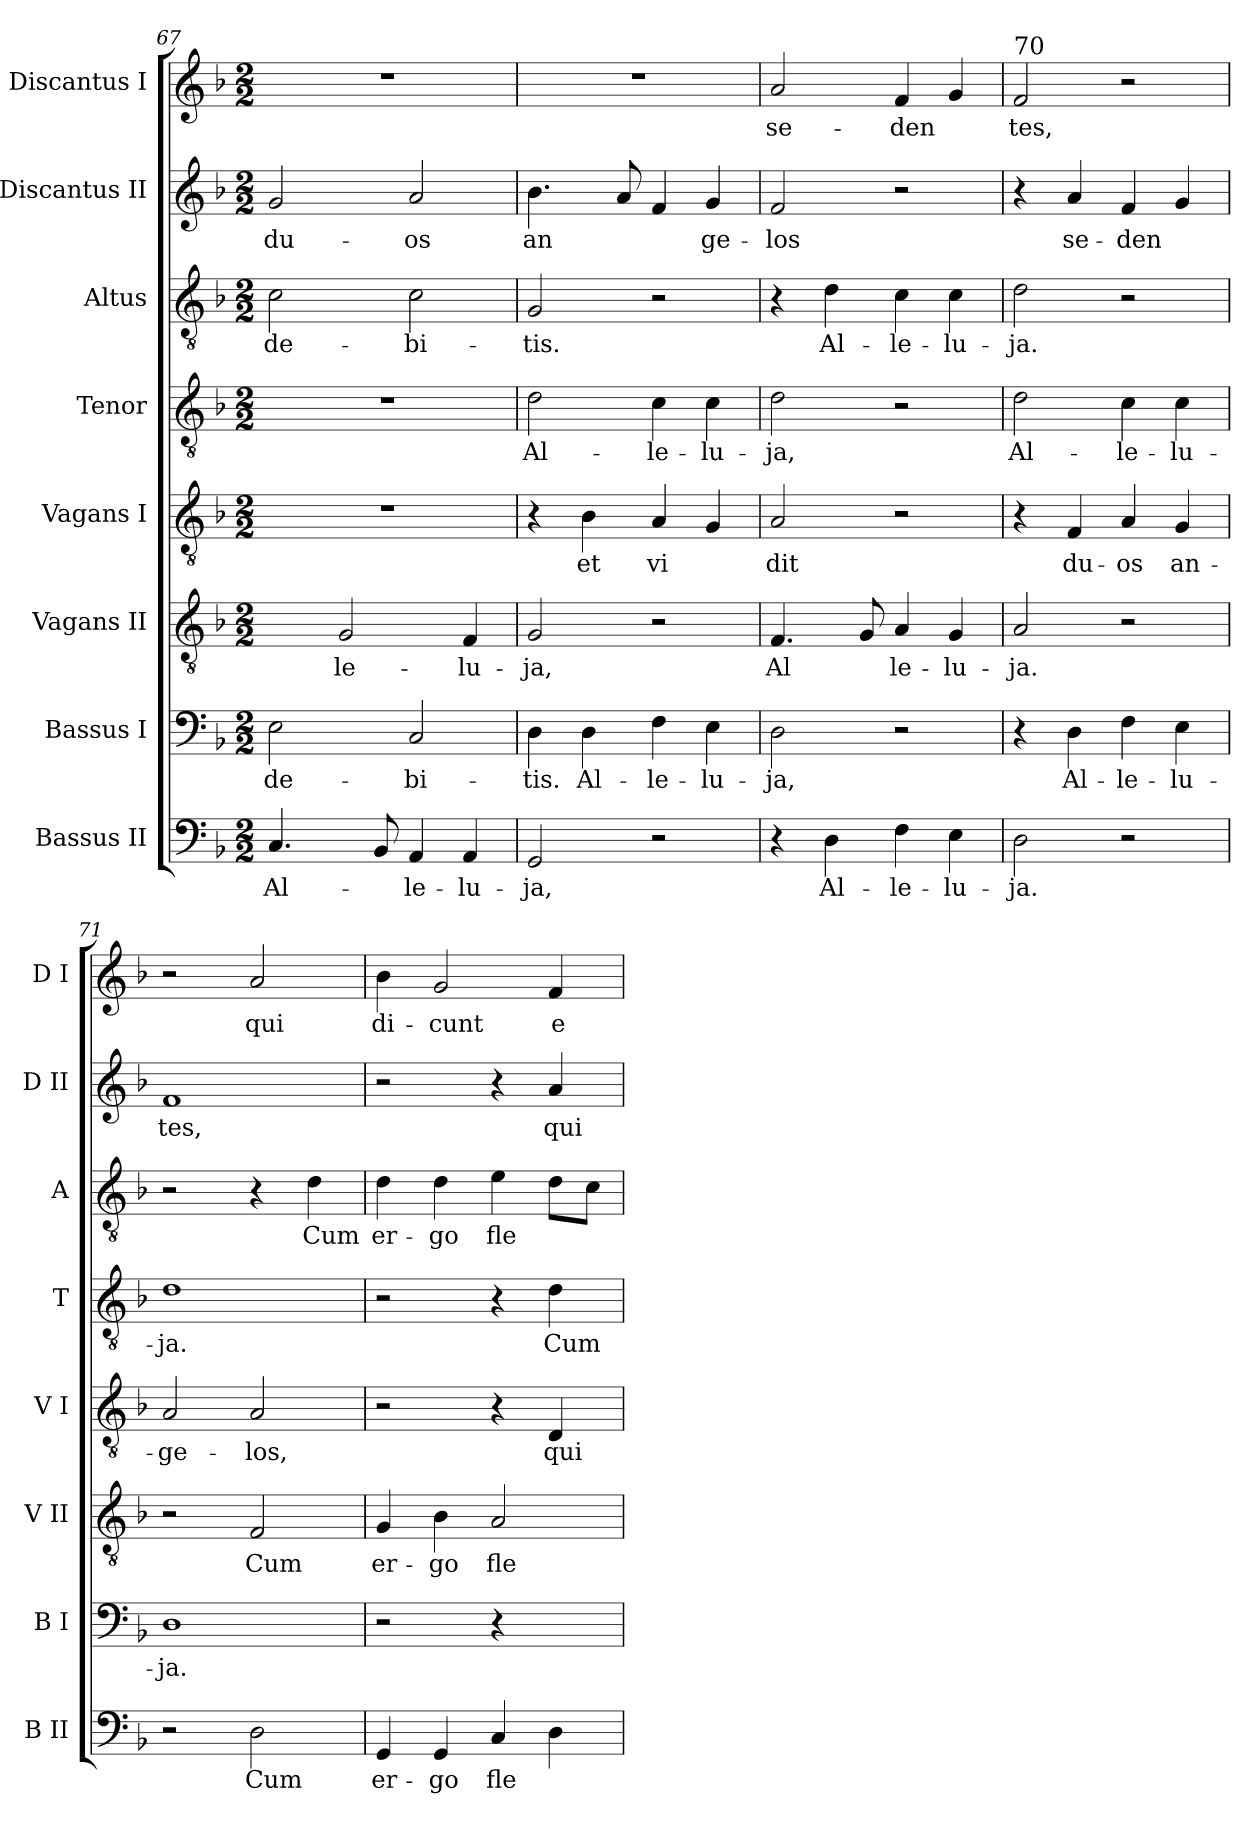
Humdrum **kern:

**kern	**text	**kern	**text	**kern	**text	**kern	**text	**kern	**text	**kern	**text	**kern	**text	**kern	**text
*part8	*part8	*part7	*part7	*part6	*part6	*part5	*part5	*part4	*part4	*part3	*part3	*part2	*part2	*part1	*part1
*staff8	*staff8	*staff7	*staff7	*staff6	*staff6	*staff5	*staff5	*staff4	*staff4	*staff3	*staff3	*staff2	*staff2	*staff1	*staff1
*I"Bassus II	*	*I"Bassus I	*	*I"Vagans II	*	*I"Vagans I	*	*I"Tenor	*	*I"Altus	*	*I"Discantus II	*	*I"Discantus I	*
*I'B II	*	*I'B I	*	*I'V II	*	*I'V I	*	*I'T	*	*I'A	*	*I'D II	*	*I'D I	*
*clefF4	*	*clefF4	*	*clefGv2	*	*clefGv2	*	*clefGv2	*	*clefGv2	*	*clefG2	*	*clefG2	*
*k[b-]	*	*k[b-]	*	*k[b-]	*	*k[b-]	*	*k[b-]	*	*k[b-]	*	*k[b-]	*	*k[b-]	*
*F:	*	*F:	*	*F:	*	*F:	*	*F:	*	*F:	*	*F:	*	*F:	*
*M2/2	*	*M2/2	*	*M2/2	*	*M2/2	*	*M2/2	*	*M2/2	*	*M2/2	*	*M2/2	*
=67	=67	=67	=67	=67	=67	=67	=67	=67	=67	=67	=67	=67	=67	=67	=67
4.C/	Al-	2E\	-de-	8A/Lyy]	­	1r	.	1r	.	2c\	-de-	2g/	du-	1r	.
.	.	.	.	8G/J	.	.	.	.	.	.	.	.	.	.	.
.	.	.	.	2G/	le-	.	.	.	.	.	.	.	.	.	.
8BB-/	.	.	.	.	.	.	.	.	.	.	.	.	.	.	.
4AA/	-le-	2C/	-bi-	.	.	.	.	.	.	2c\	-bi-	2a/	-os	.	.
4AA/	-lu-	.	.	4F/	-lu-	.	.	.	.	.	.	.	.	.	.
=68	=68	=68	=68	=68	=68	=68	=68	=68	=68	=68	=68	=68	=68	=68	=68
2GG/	-ja,	4D\	-tis.	2G/	-ja,	4r	.	2d\	Al-	2G/	-tis.	4.b-\	an	1r	.
.	.	4D\	Al-	.	.	4B-\	et	.	.	.	.	.	.	.	.
.	.	.	.	.	.	.	.	.	.	.	.	8a/	.	.	.
2r	.	4F\	-le-	2r	.	4A/	vi	4c\	-le-	2r	.	4f/	.	.	.
.	.	4E\	-lu-	.	.	4G/	­	4c\	-lu-	.	.	4g/	ge-	.	.
=69	=69	=69	=69	=69	=69	=69	=69	=69	=69	=69	=69	=69	=69	=69	=69
4r	.	2D\	-ja,	4.F/	Al	2A/	dit	2d\	-ja,	4r	.	2f/	-los	2a/	se-
4D\	Al-	.	.	.	.	.	.	.	.	4d\	Al-	.	.	.	.
.	.	.	.	8G/	­	.	.	.	.	.	.	.	.	.	.
4F\	-le-	2r	.	4A/	le-	2r	.	2r	.	4c\	-le-	2r	.	4f/	-den
4E\	-lu-	.	.	4G/	-lu-	.	.	.	.	4c\	-lu-	.	.	4g/	­
=70	=70	=70	=70	=70	=70	=70	=70	=70	=70	=70	=70	=70	=70	=70	=70
!	!	!	!	!	!	!	!	!	!	!	!	!	!	!LO:TX:a:t=70	!
2D\	-ja.	4r	.	2A/	-ja.	4r	.	2d\	Al-	2d\	-ja.	4r	.	2f/	tes,
.	.	4D\	Al-	.	.	4F/	du-	.	.	.	.	4a/	se-	.	.
2r	.	4F\	-le-	2r	.	4A/	-os	4c\	-le-	2r	.	4f/	-den	2r	.
.	.	4E\	-lu-	.	.	4G/	an-	4c\	-lu-	.	.	4g/	.	.	.
!!LO:PB:g=z
=71	=71	=71	=71	=71	=71	=71	=71	=71	=71	=71	=71	=71	=71	=71	=71
2r	.	1D	-ja.	2r	.	2A/	-ge-	1d	-ja.	2r	.	1f	tes,	2r	.
2D\	Cum	.	.	2F/	Cum	2A/	-los,	.	.	4r	.	.	.	2a/	qui
.	.	.	.	.	.	.	.	.	.	4d\	Cum	.	.	.	.
=72	=72	=72	=72	=72	=72	=72	=72	=72	=72	=72	=72	=72	=72	=72	=72
4GG/	er-	2r	.	4G/	er-	2r	.	2r	.	4d\	er-	2r	.	4b-\	di-
4GG/	-go	.	.	4B-\	-go	.	.	.	.	4d\	-go	.	.	2g/	-cunt
4C/	fle	4r	.	2A/	fle-	4r	.	4r	.	4e\	fle	4r	.	.	.
4D\	.	[4D\yy	Cum	.	.	4D/	qui	4d\	Cum	8d\L	­	4a/	qui	4f/	e-
.	.	.	.	.	.	.	.	.	.	8c\J	.	.	.	.	.
=	=	=	=	=	=	=	=	=	=	=	=	=	=	=	=
*-	*-	*-	*-	*-	*-	*-	*-	*-	*-	*-	*-	*-	*-	*-	*-
